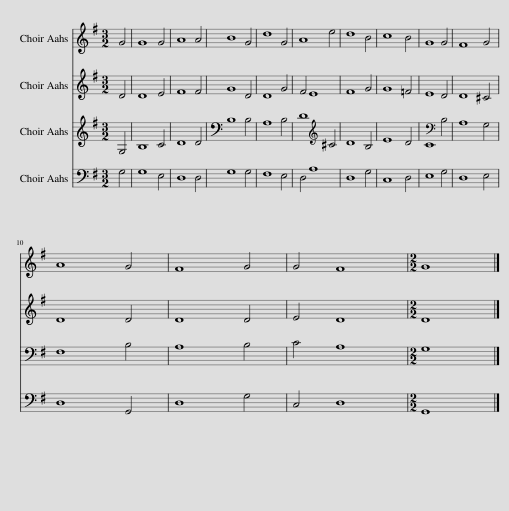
X:1
%%score 1 2 3 4
L:1/8
M:3/2
I:linebreak $
K:G
V:1 treble
V:2 treble
V:3 treble
V:4 bass
V:1
 G4 | G8 G4 | A8 A4 | B8 G4 | d8 G4 | %5
 A8 e4 | d8 B4 | c8 B4 | G8 G4 | F8 G4 |$ %10
 A8 G4 | F8 G4 | G4 F8 |[M:2/2] G8 |] %14
V:2
 D4 | D8 E4 | F8 F4 | G8 D4 | D8 G4 | %5
 F4 E8 | F8 G4 | G8 =F4 | E8 D4 | D8 ^C4 |$ %10
 D8 D4 | D8 D4 | E4 D8 |[M:2/2] D8 |] %14
V:3
 G,4 | B,8 C4 | D8 D4 | B,8 B,4 | A,8 B,4 | %5
 D8[K:treble] ^C4 | D8 B,4 | E8 D4 | C8[K:bass] B,4 | A,8 G,4 |$ %10
 F,8 B,4 | A,8 B,4 | C4 A,8 |[M:2/2] G,8 |] %14
V:4
 G,4 | G,8 E,4 | D,8 D,4 | G,8 G,4 | F,8 E,4 | %5
 D,4 A,8 | D,8 G,4 | C,8 D,4 | E,8 G,4 | D,8 E,4 |$ %10
 D,8 G,,4 | D,8 G,4 | C,4 D,8 |[M:2/2] G,,8 |] %14
